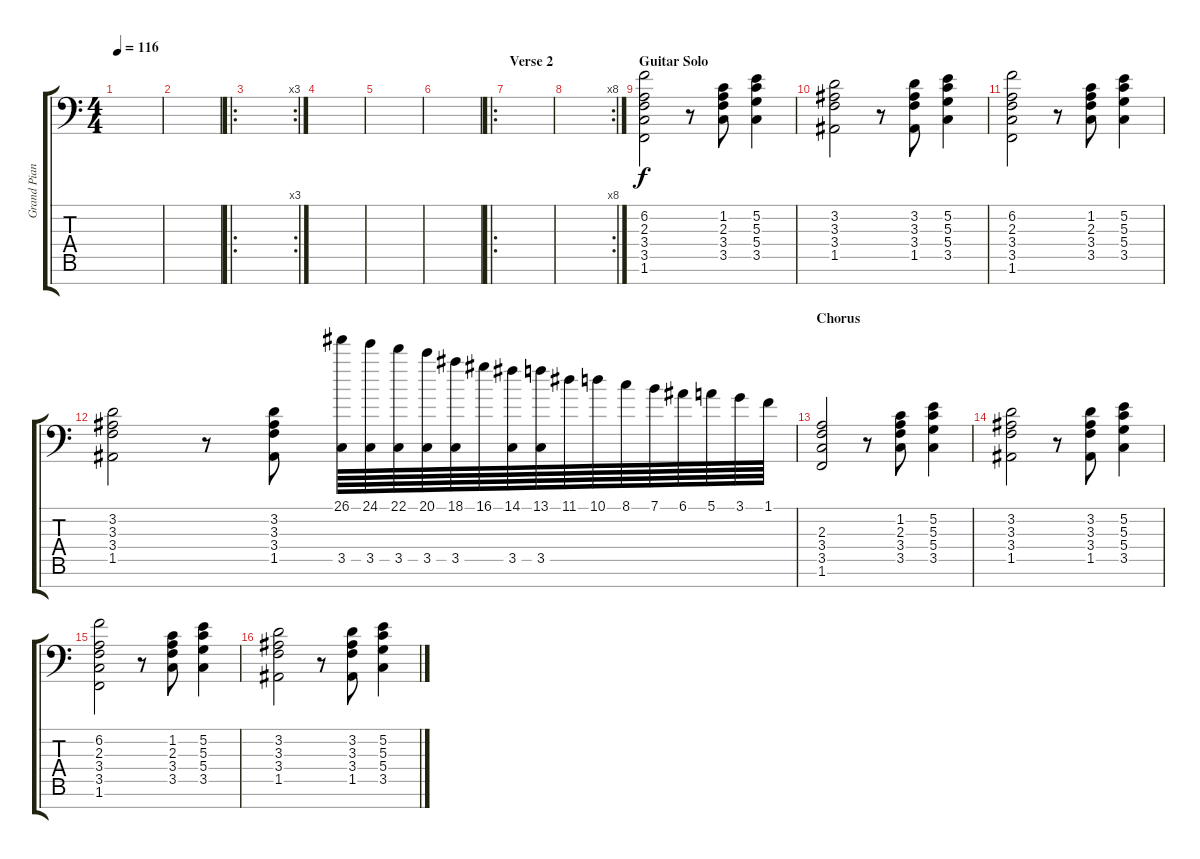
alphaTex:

\track ("Grand Piano" "Grand Pian") {instrument acousticgrandpiano}
\staff {score tabs}
\tuning (E4 B3 G3 D3 A2 E2 A1) {hide}
\ts (4 4)
\tempo 116
\clef f4
\ks c
|
|
\ro
\rc 3
|
|
|
|
\ro
\section ("" "Verse 2")
|
\rc 8
|
\section ("" "Guitar Solo")
(6.2 2.3 3.4 3.5 1.6).2 r.8 (1.2 2.3 3.4 3.5).8 (5.2 5.3 5.4 3.5).4 |
(3.2 3.3 3.4 1.5).2 r.8 (3.2 3.3 3.4 1.5).8 (5.2 5.3 5.4 3.5).4 |
(6.2 2.3 3.4 3.5 1.6).2 r.8 (1.2 2.3 3.4 3.5).8 (5.2 5.3 5.4 3.5).4 |
(3.2 3.3 3.4 1.5).2 r.8 (3.2 3.3 3.4 1.5).8 (26.1 3.5).64 (24.1 3.5).64 (22.1 3.5).64 (20.1 3.5).64 (18.1 3.5).64 16.1.64 (14.1 3.5).64 (13.1 3.5).64 11.1.64 10.1.64 8.1.64 7.1.64 6.1.64 5.1.64 3.1.64 1.1.64 |
\section ("" "Chorus")
(2.3 3.4 3.5 1.6).2 r.8 (1.2 2.3 3.4 3.5).8 (5.2 5.3 5.4 3.5).4 |
(3.2 3.3 3.4 1.5).2 r.8 (3.2 3.3 3.4 1.5).8 (5.2 5.3 5.4 3.5).4 |
(6.2 2.3 3.4 3.5 1.6).2 r.8 (1.2 2.3 3.4 3.5).8 (5.2 5.3 5.4 3.5).4 |
(3.2 3.3 3.4 1.5).2 r.8 (3.2 3.3 3.4 1.5).8 (5.2 5.3 5.4 3.5).4
